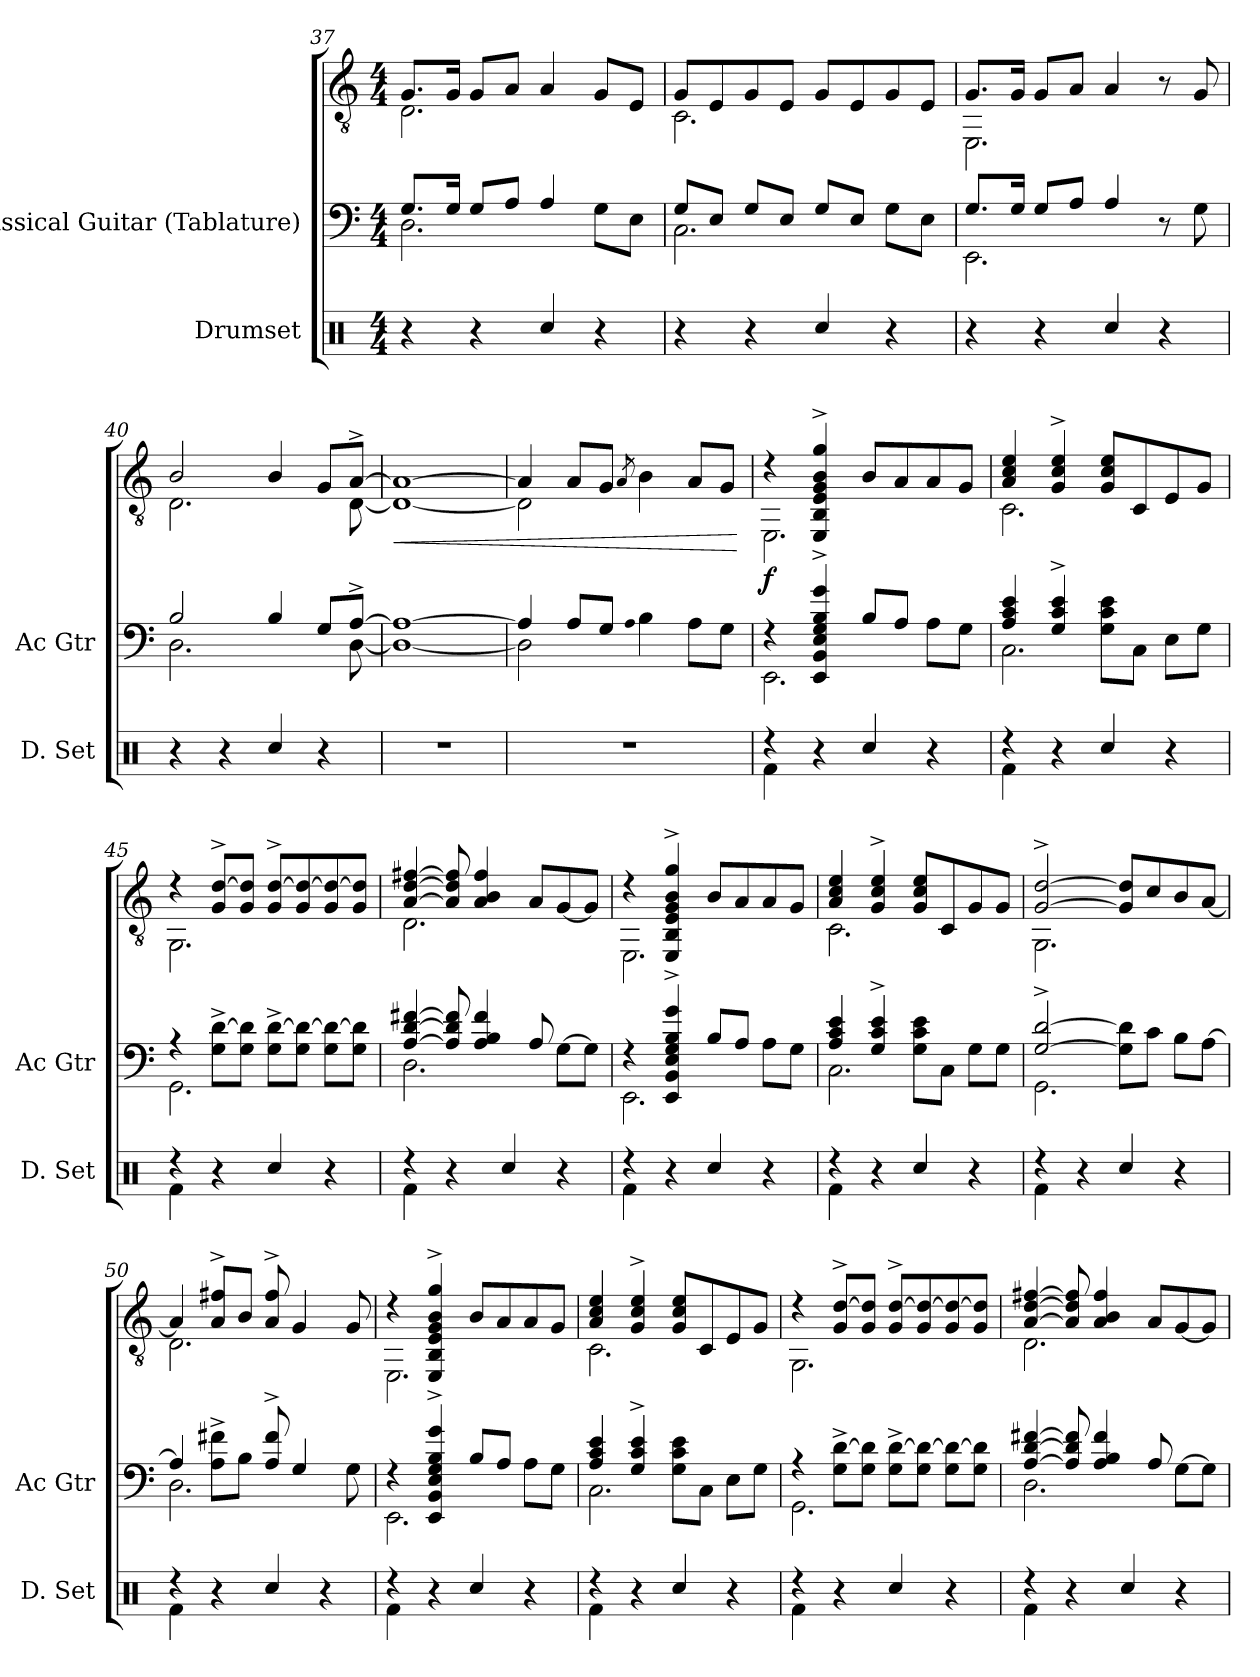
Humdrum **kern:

**kern	**kern	**kern	**dynam
*part2	*part1	*part1	*part1
*staff3	*staff2	*staff1	*staff1/2
*I"Drumset	*I"Classical Guitar (Tablature)	*	*
*I'D. Set	*I'Ac Gtr	*	*
*clefX	*	*clefGv2	*
*k[]	*k[]	*k[]	*
*M4/4	*M4/4	*M4/4	*
=37	=37	=37	=37
*	*^	*^	*
4r	8.GL	2.D	8.G/L	2.D\	.
.	16GJk	.	16G/Jk	.	.
4r	8GL	.	8G/L	.	.
.	8AJ	.	8A/J	.	.
4Rcc/	4A	.	4A/	.	.
4r	8GL	4ryy	8G/L	4ryy	.
.	8EJ	.	8E/J	.	.
!!LO:LB:g=z	!!
=38	=38	=38	=38	=38	=38
4r	8GL	2.C	8G/L	2.C\	.
.	8EJ	.	8E/	.	.
4r	8GL	.	8G/	.	.
.	8EJ	.	8E/J	.	.
4Rcc/	8GL	.	8G/L	.	.
.	8EJ	.	8E/	.	.
4r	8GL	4ryy	8G/	4ryy	.
.	8EJ	.	8E/J	.	.
=39	=39	=39	=39	=39	=39
4r	8.GL	2.EE	8.G/L	2.EE\	.
.	16GJk	.	16G/Jk	.	.
4r	8GL	.	8G/L	.	.
.	8AJ	.	8A/J	.	.
4Rcc/	4A	.	4A/	.	.
4r	8r	4ryy	8r	4ryy	.
.	8G	.	8G/	.	.
=40	=40	=40	=40	=40	=40
4r	2B	2.D	2B/	2.D\	.
4r	.	.	.	.	.
4Rcc/	4B	.	4B/	.	.
4r	8GL	8ryy	8G/L	8ryy	.
.	[8A^J	[8D	[8A^/J	[8D\	.
=41	=41	=41	=41	=41	=41
!	!	!	!	!	!LO:HP:b
1r	1A_	1D_	1A_	1D_	<
=42	=42	=42	=42	=42	=42
1r	4A]	2D]	4A/]	2D\]	.
.	8AL	.	8A/L	.	.
.	8GJ	.	8G/J	.	.
.	qA	.	8qA/	.	.
.	4B	2ryy	4B\	2ryy	.
.	8AL	.	8A/L	.	.
.	8GJ	.	8G/J	.	.
*	*v	*v	*	*	*
*	*	*v	*v	*
.	.	.	[
=43	=43	=43	=43
*^	*^	*^	*
!	!	!	!	!	!	!LO:DY:b
4r	4Rf\	4r	2.EE	4r	2.EE\	f
4r	2.ryy	4EE^ 4BB^ 4E^ 4G^ 4B^ 4g^	.	4EE/^ 4BB/^ 4E/^ 4G/^ 4B/^ 4g/^	.	.
4Rcc/	.	8BL	.	8B/L	.	.
.	.	8AJ	.	8A/	.	.
4r	.	8AL	4ryy	8A/	4ryy	.
.	.	8GJ	.	8G/J	.	.
=44	=44	=44	=44	=44	=44	=44
4r	4Rf\	4A 4c 4e	2.C	4A/ 4c/ 4e/	2.C\	.
4r	2.ryy	4G^ 4c^ 4e^	.	4G/^ 4c/^ 4e/^	.	.
4Rcc/	.	8G\ 8c\ 8e\L	.	8G/ 8c/ 8e/L	.	.
.	.	8CJ	.	8C/	.	.
4r	.	8EL	4ryy	8E/	4ryy	.
.	.	8GJ	.	8G/J	.	.
!!LO:LB:g=z	!!
=45	=45	=45	=45	=45	=45	=45
4r	4Rf\	4r	2.GG	4r	2.GG\	.
4r	2.ryy	8G^\ [8d^\L	.	8G/^ [8d/^L	.	.
.	.	8G\ 8d]\J	.	8G/ 8d/]J	.	.
4Rcc/	.	8G^\ [8d^\L	.	8G/^ [8d/^L	.	.
.	.	8G\ 8d_\J	.	8G/ 8d/_	.	.
4r	.	8G\ 8d_\L	4ryy	8G/ 8d/_	4ryy	.
.	.	8G\ 8d]\J	.	8G/ 8d/]J	.	.
=46	=46	=46	=46	=46	=46	=46
4r	4Rf\	[4A [4d [4f#	2.D	[4A/ [4d/ [4f#X/	2.D\	.
4r	2.ryy	8A] 8d] 8f#]	.	8A/] 8d/] 8f#/]	.	.
.	.	4A 4B 4f#	.	4A/ 4B/ 4f#/	.	.
4Rcc/	.	.	.	.	.	.
.	.	8A	.	8A/L	.	.
4r	.	[8GL	4ryy	[8G/	4ryy	.
.	.	8GJ]	.	8G/J]	.	.
=47	=47	=47	=47	=47	=47	=47
4r	4Rf\	4r	2.EE	4r	2.EE\	.
4r	2.ryy	4EE^ 4BB^ 4E^ 4G^ 4B^ 4g^	.	4EE/^ 4BB/^ 4E/^ 4G/^ 4B/^ 4g/^	.	.
4Rcc/	.	8BL	.	8B/L	.	.
.	.	8AJ	.	8A/	.	.
4r	.	8AL	4ryy	8A/	4ryy	.
.	.	8GJ	.	8G/J	.	.
=48	=48	=48	=48	=48	=48	=48
4r	4Rf\	4A 4c 4e	2.C	4A/ 4c/ 4e/	2.C\	.
4r	2.ryy	4G^ 4c^ 4e^	.	4G/^ 4c/^ 4e/^	.	.
4Rcc/	.	8G\ 8c\ 8e\L	.	8G/ 8c/ 8e/L	.	.
.	.	8CJ	.	8C/	.	.
4r	.	8GL	4ryy	8G/	4ryy	.
.	.	8GJ	.	8G/J	.	.
=49	=49	=49	=49	=49	=49	=49
4r	4Rf\	[2G^ [2d^	2.GG	[2G/^ [2d/^	2.GG\	.
4r	2.ryy	.	.	.	.	.
4Rcc/	.	8G]\ 8d]\L	.	8G/] 8d/]L	.	.
.	.	8cJ	.	8c/	.	.
4r	.	8BL	4ryy	8B/	4ryy	.
.	.	[8AJ	.	[8A/J	.	.
!!LO:LB:g=z	!!
=50	=50	=50	=50	=50	=50	=50
4r	4Rf\	4A]	2.D	4A/]	2.D\	.
4r	2.ryy	8A^\ 8f#^\L	.	8A/^ 8f#X/^L	.	.
.	.	8BJ	.	8B/J	.	.
4Rcc/	.	8A^ 8f#^	.	8A/^ 8f#/^	.	.
.	.	4G	.	4G/	.	.
4r	.	.	4ryy	.	4ryy	.
.	.	8G	.	8G/	.	.
=51	=51	=51	=51	=51	=51	=51
4r	4Rf\	4r	2.EE	4r	2.EE\	.
4r	2.ryy	4EE^ 4BB^ 4E^ 4G^ 4B^ 4g^	.	4EE/^ 4BB/^ 4E/^ 4G/^ 4B/^ 4g/^	.	.
4Rcc/	.	8BL	.	8B/L	.	.
.	.	8AJ	.	8A/	.	.
4r	.	8AL	4ryy	8A/	4ryy	.
.	.	8GJ	.	8G/J	.	.
=52	=52	=52	=52	=52	=52	=52
4r	4Rf\	4A 4c 4e	2.C	4A/ 4c/ 4e/	2.C\	.
4r	2.ryy	4G^ 4c^ 4e^	.	4G/^ 4c/^ 4e/^	.	.
4Rcc/	.	8G\ 8c\ 8e\L	.	8G/ 8c/ 8e/L	.	.
.	.	8CJ	.	8C/	.	.
4r	.	8EL	4ryy	8E/	4ryy	.
.	.	8GJ	.	8G/J	.	.
=53	=53	=53	=53	=53	=53	=53
4r	4Rf\	4r	2.GG	4r	2.GG\	.
4r	2.ryy	8G^\ [8d^\L	.	8G/^ [8d/^L	.	.
.	.	8G\ 8d]\J	.	8G/ 8d/]J	.	.
4Rcc/	.	8G^\ [8d^\L	.	8G/^ [8d/^L	.	.
.	.	8G\ 8d_\J	.	8G/ 8d/_	.	.
4r	.	8G\ 8d_\L	4ryy	8G/ 8d/_	4ryy	.
.	.	8G\ 8d]\J	.	8G/ 8d/]J	.	.
=54	=54	=54	=54	=54	=54	=54
4r	4Rf\	[4A [4d [4f#X	2.D	[4A/ [4d/ [4f#X/	2.D\	.
4r	2.ryy	8A] 8d] 8f#]	.	8A/] 8d/] 8f#/]	.	.
.	.	4A 4B 4f#	.	4A/ 4B/ 4f#/	.	.
4Rcc/	.	.	.	.	.	.
.	.	8A	.	8A/L	.	.
4r	.	[8GL	4ryy	[8G/	4ryy	.
.	.	8GJ]	.	8G/J]	.	.
*v	*v	*	*	*	*	*
*	*v	*v	*	*	*
*	*	*v	*v	*
=	=	=	=
*-	*-	*-	*-
